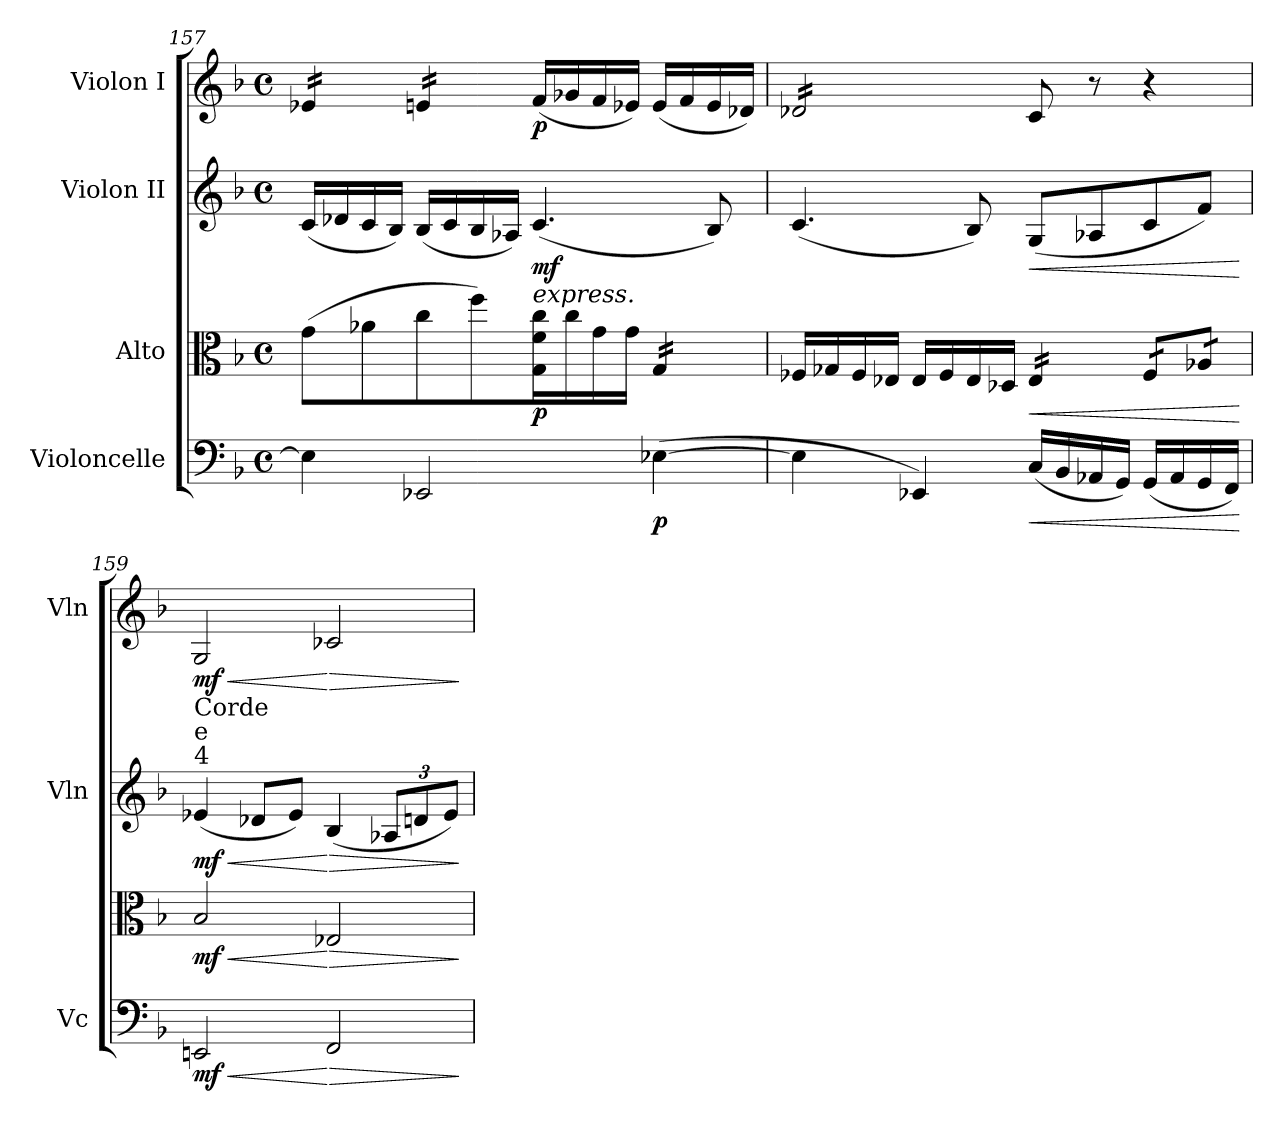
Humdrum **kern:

**kern	**dynam	**kern	**dynam	**kern	**dynam	**kern	**dynam
*part4	*part4	*part3	*part3	*part2	*part2	*part1	*part1
*staff4	*staff4	*staff3	*staff3	*staff2	*staff2	*staff1	*staff1
*I"Violoncelle	*	*I"Alto	*	*I"Violon II	*	*I"Violon I	*
*I'Vc	*	*	*	*I'Vln	*	*I'Vln	*
*clefF4	*	*clefC3	*	*clefG2	*	*clefG2	*
*k[b-]	*	*k[b-]	*	*k[b-]	*	*k[b-]	*
*M4/4	*	*M4/4	*	*M4/4	*	*M4/4	*
*met(c)	*	*met(c)	*	*met(c)	*	*met(c)	*
=157	=157	=157	=157	=157	=157	=157	=157
*	*	*	*	*	*	*tremolo	*
4E-\]	.	(>8g\L	.	(<16c/LL	.	16e-X/LL	.
.	.	.	.	16d-X/	.	16e-X/	.
.	.	8a-X\	.	16c/	.	16e-X/	.
.	.	.	.	16B-/JJ)	.	16e-X/JJ	.
2EE-X/	.	8cc\	.	(<16B-/LL	.	16en/LL	.
.	.	.	.	16c/	.	16en/	.
.	.	8ff\J)	.	16B-/	.	16en/	.
.	.	.	.	16A-X/JJ)	.	16en/JJ	.
*	*	*	*	*	*	*Xtremolo	*
!	!	!	!	!LO:TX:b:i:t=express.	!	!	!
!	!	!	!LO:DY:b	!	!LO:DY:b	!	!LO:DY:b
.	.	16G\ 16f\ 16cc\LL	p	(<4.c/	mf	(<16f/LL	p
.	.	16cc\J	.	.	.	16g-X/	.
*	*	*tremolo	*	*	*	*	*
.	.	16g\	.	.	.	16f/	.
.	.	16g\JJ	.	.	.	16e-X/JJ)	.
!	!LO:DY:b	!	!	!	!	!	!
(>[4E-X\	p	16G/LL	.	.	.	(<16e-/LL	.
.	.	16G/	.	.	.	16f/	.
.	.	16G/	.	8B-/)	.	16e-/	.
.	.	16G/JJ	.	.	.	16d-X/JJ)	.
*	*	*Xtremolo	*	*	*	*	*
!!LO:LB:g=z
=158	=158	=158	=158	=158	=158	=158	=158
*	*	*	*	*	*	*tremolo	*
4E-\]	.	16F-X/LL	.	(<4.c/	.	16d-X/LL	.
.	.	16G-X/	.	.	.	16d-X/	.
.	.	16F-/	.	.	.	16d-X/	.
.	.	16E-X/JJ	.	.	.	16d-X/	.
4EE-X/)	.	16E-/LL	.	.	.	16d-X/	.
.	.	16F-/	.	.	.	16d-X/	.
.	.	16E-/	.	8B-/)	.	16d-X/	.
.	.	16D-X/JJ	.	.	.	16d-X/JJ	.
*	*	*	*	*	*	*Xtremolo	*
!	!LO:HP:b	!	!LO:HP:b	!	!LO:HP:b	!	!
*	*	*tremolo	*	*	*	*	*
(<16C/LL	<	16E-/LL	<	(<8G/L	<	8c/	.
16BB-/	.	16E-/	.	.	.	.	.
16AA-X/	.	16E-/	.	8A-X/	.	8r	.
16GG/JJ)	.	16E-/JJ	.	.	.	.	.
(<16GG/LL	.	16F-/LL	.	8c/	.	4r	.
16AA-/	.	16F-/	.	.	.	.	.
16GG/	.	16A-X/	.	8f/J)	.	.	.
16FF/JJ)	.	16A-X/JJ	.	.	.	.	.
*	*	*Xtremolo	*	*	*	*	*
.	[	.	[	.	[	.	.
=159	=159	=159	=159	=159	=159	=159	=159
!	!	!	!	!LO:TX:a:t=4	!	!	!
!	!	!	!	!LO:TX:a:t=e	!	!	!
!	!	!	!	!LO:TX:a:t=Corde	!	!	!
!	!LO:HP:b	!	!LO:HP:b	!	!LO:HP:b	!	!LO:HP:b
!	!LO:DY:n=1:b	!	!LO:DY:n=1:b	!	!LO:DY:n=1:b	!	!LO:DY:n=1:b
2EEn/	< mf	2B-/	< mf	(<4e-X/	< mf	2G/	< mf
.	.	.	.	8d-X/L	.	.	.
.	.	.	.	8e-/J)	.	.	.
!	!LO:HP:n=1:b	!	!LO:HP:n=1:b	!	!LO:HP:n=1:b	!	!LO:HP:n=1:b
2FF/	[ >	2E-X/	[ >	(<4B-/	[ >	2c-X/	[ >
*	*	*	*	*Xbrackettup	*	*	*
.	.	.	.	12A-X/L	.	.	.
.	.	.	.	12dn/	.	.	.
.	.	.	.	12e-/J)	.	.	.
.	]	.	]	.	]	.	]
=	=	=	=	=	=	=	=
*-	*-	*-	*-	*-	*-	*-	*-
